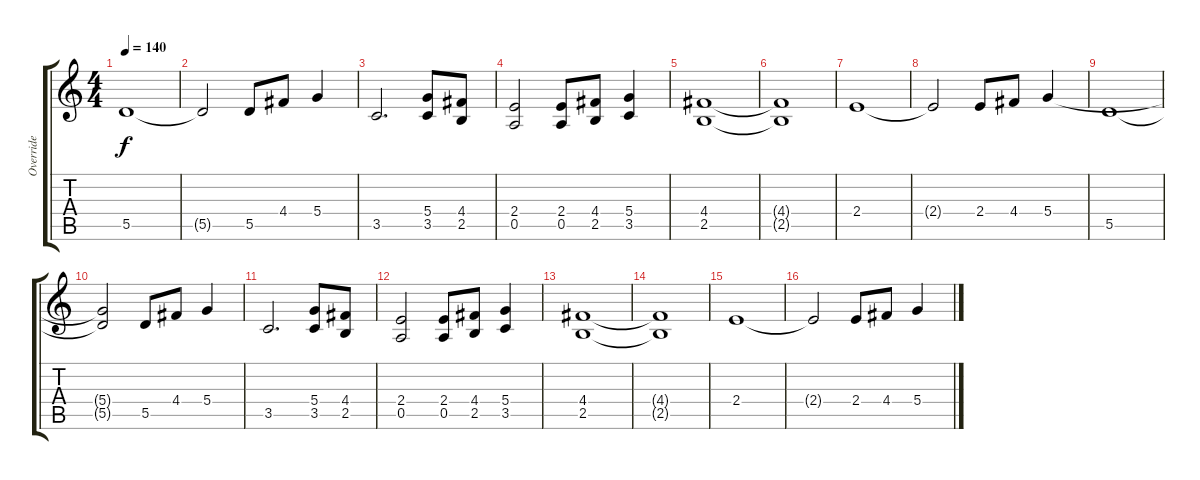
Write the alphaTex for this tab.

\track ("Override" "Override") {instrument overdrivenguitar}
\staff {score tabs}
\tuning (E4 B3 G3 D3 A2 E2) {hide}
\ts (4 4)
\tempo 140
\clef g2
\ks c
5.5.1{dy f} |
5.5{t}.2 5.5.8 4.4.8 5.4.4 |
3.5.2{d} (5.4 3.5).8 (4.4 2.5).8 |
(2.4 0.5).2 (2.4 0.5).8 (4.4 2.5).8 (5.4 3.5).4 |
(4.4 2.5).1 |
(4.4{t} 2.5{t}).1 |
2.4.1 |
2.4{t}.2 2.4.8 4.4.8 5.4.4 |
5.5.1 |
(5.4{t} 5.5{t}).2 5.5.8 4.4.8 5.4.4 |
3.5.2{d} (5.4 3.5).8 (4.4 2.5).8 |
(2.4 0.5).2 (2.4 0.5).8 (4.4 2.5).8 (5.4 3.5).4 |
(4.4 2.5).1 |
(4.4{t} 2.5{t}).1 |
2.4.1 |
2.4{t}.2 2.4.8 4.4.8 5.4.4
